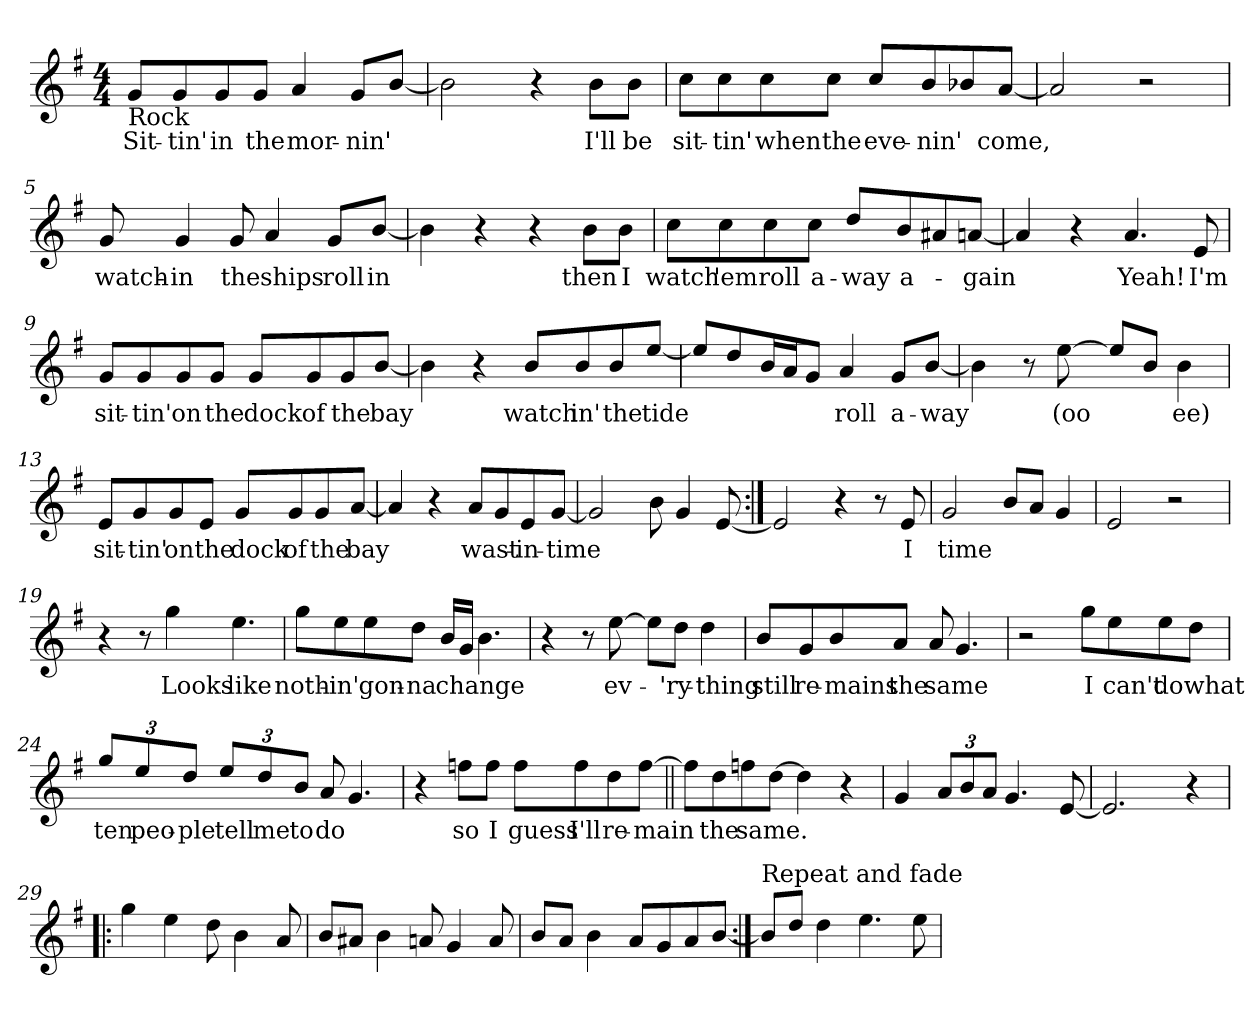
**kern	**text
*part1	*part1
*staff1	*staff1
*clefG2	*
*k[f#]	*
*G:	*
*M4/4	*
=1	=1
!LO:TX:b:t=Rock	!
8g/L	Sit-
8g/	tin'
8g/	in
8g/J	the
4a/	mor-
8g/L	nin'
[8b/J	.
=2	=2
2b\]	.
4r	.
8b\L	I'll
8b\J	be
=3	=3
8cc\L	sit-
8cc\	-tin'
8cc\	when
8cc\J	the
8cc/L	eve-
8b/	-nin'
8b-X/	.
[8a/J	come,
=4	=4
2a/]	.
2r	.
!!LO:LB:g=z
=5	=5
8g/	watch-
4g/	-in
8g/	the
4a/	ships
8g/L	roll
[8b/J	in
=6	=6
4b\]	.
4r	.
4r	.
8b\L	then
8b\J	I
=7	=7
8cc\L	watch
8cc\	'em
8cc\	roll
8cc\J	a-
8dd/L	-way
8b/	a-
8a#X/	.
[8an/J	-gain
=8	=8
4a/]	.
4r	.
4.a/	Yeah!
8e/	I'm
!!LO:LB:g=z
=9	=9
8g/L	sit-
8g/	-tin'
8g/	on
8g/J	the
8g/L	dock
8g/	of
8g/	the
[8b/J	bay
=10	=10
4b\]	.
4r	.
8b/L	watch
8b/	in'
8b/	the
[8ee/J	tide
=11	=11
8ee/L]	.
8dd/	.
16b/	.
16a/	.
8g/J	.
4a/	roll
8g/L	a-
[8b/J	-way
=12	=12
4b\]	.
8r	.
[8ee\	(oo
8ee/L]	.
8b/J	.
4b\	ee)
!!LO:LB:g=z
=13	=13
8e/L	sit-
8g/	-tin'
8g/	on
8e/J	the
8g/L	dock
8g/	of
8g/	the
[8a/J	bay
=14	=14
4a/]	.
4r	.
8a/L	wast-
8g/	.
8e/	-in-
[8g/J	-time
=15	=15
2g/]	.
8b\	.
4g/	.
[8e/	.
=16:|!	=16:|!
2e/]	.
4r	.
8r	.
8e/	I
!!LO:LB:g=z
=17	=17
2g/	time
8b/L	.
8a/J	.
4g/	.
=18	=18
2e/	.
2r	.
=19	=19
4r	.
8r	.
4gg\	Looks
4.ee\	like
=20	=20
8gg\L	noth-
8ee\	-in'
8ee\	gon-
8dd\J	-na
16b/L	change
16g/J	.
4.b\	.
=21	=21
4r	.
8r	.
[8ee\	ev-
8ee\L]	.
8dd\J	-'ry-
4dd\	-thing
!!LO:LB:g=z
=22	=22
8b/L	still
8g/	re-
8b/	-mains
8a/J	the
8a/	same
4.g/	.
=23	=23
2r	.
8gg\L	I
8ee\	can't
8ee\	do
8dd\J	what
=24	=24
*Xbrackettup	*
12gg/L	ten
12ee/	peo-
12dd/J	-ple
12ee/L	tell
12dd/	me
12b/J	to
8a/	do
4.g/	.
!!LO:LB:g=z
=25	=25
4r	.
8ffn\L	so
8ff\J	I
8ff\L	guess
8ff\	I'll
8dd\	re-
[8ff\J	-main
=26||	=26||
8ffn\L]	.
8dd\	the
8ffn\	same.
[8dd\J	.
4dd\]	.
4r	.
=27	=27
4g/	.
12a/L	.
12b/	.
12a/J	.
4.g/	.
[8e/	.
=28	=28
2.e/]	.
4r	.
!!LO:LB:g=z
=29!|:	=29!|:
4gg\	.
4ee\	.
8dd\	.
4b\	.
8a/	.
=30	=30
8b/L	.
8a#X/J	.
4b\	.
8an/	.
4g/	.
8a/	.
=31	=31
8b/L	.
8a/J	.
4b\	.
8a/L	.
8g/	.
8a/	.
[8b/J	.
=32:|!	=32:|!
!LO:TX:a:t=Repeat and fade	!
8b/L]	.
8dd/J	.
4dd\	.
4.ee\	.
8ee\	.
=	=
*-	*-
